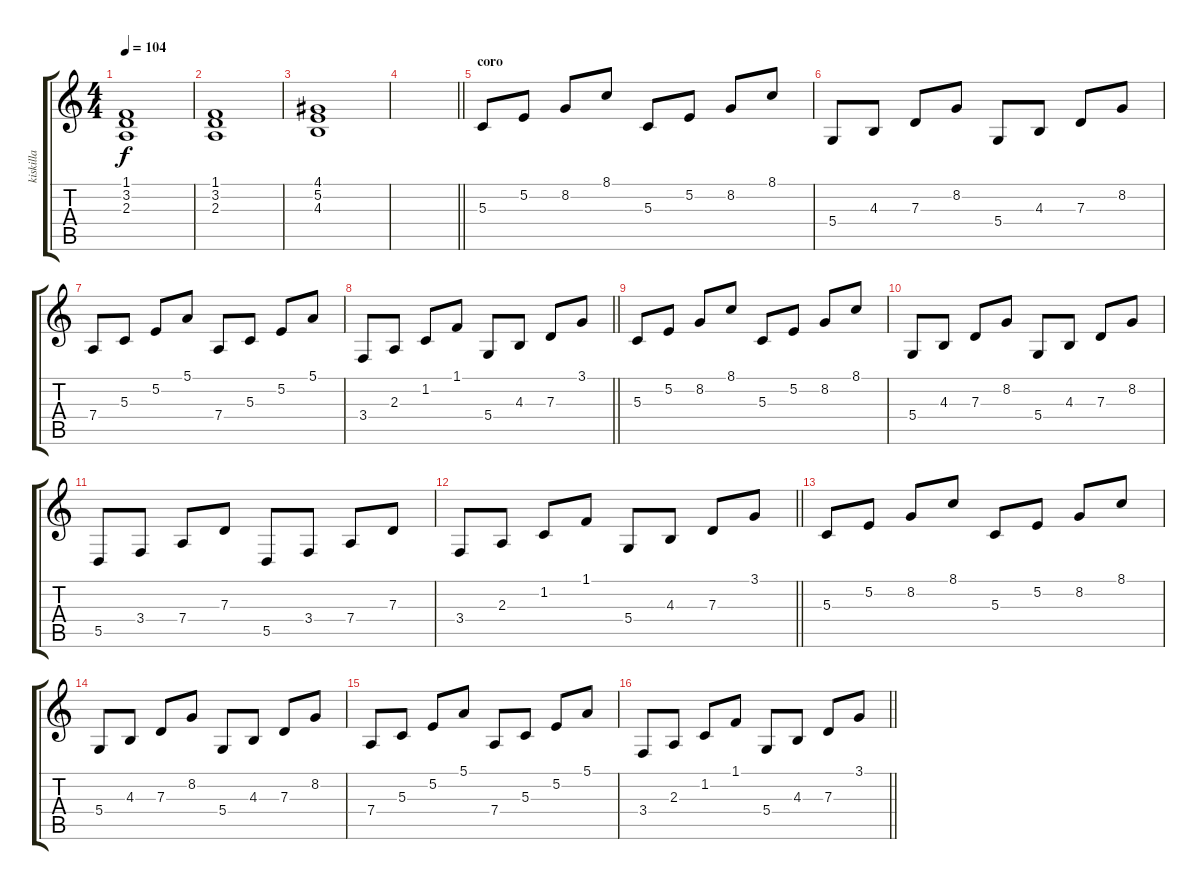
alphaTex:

\track ("kiskilla" "kiskilla") {instrument harpsichord}
\staff {score tabs}
\tuning (E4 B3 G3 D3 A2 E2) {hide}
\ts (4 4)
\tempo 104
\clef g2
\ks c
(1.1 3.2 2.3).1{dy f} |
(1.1 3.2 2.3).1 |
(4.1 5.2 4.3).1 |
\barLineRight lightlight
|
\section ("" "coro")
5.3.8{volume 11 instrument stringensemble1} 5.2.8 8.2.8 8.1.8 5.3.8 5.2.8 8.2.8 8.1.8 |
5.4.8 4.3.8 7.3.8 8.2.8 5.4.8 4.3.8 7.3.8 8.2.8 |
7.4.8 5.3.8 5.2.8 5.1.8 7.4.8 5.3.8 5.2.8 5.1.8 |
\barLineRight lightlight
3.4.8 2.3.8 1.2.8 1.1.8 5.4.8 4.3.8 7.3.8 3.1.8 |
5.3.8{volume 11 instrument stringensemble1} 5.2.8 8.2.8 8.1.8 5.3.8 5.2.8 8.2.8 8.1.8 |
5.4.8 4.3.8 7.3.8 8.2.8 5.4.8 4.3.8 7.3.8 8.2.8 |
5.5.8 3.4.8 7.4.8 7.3.8 5.5.8 3.4.8 7.4.8 7.3.8 |
\barLineRight lightlight
3.4.8 2.3.8 1.2.8 1.1.8 5.4.8 4.3.8 7.3.8 3.1.8 |
5.3.8{volume 11 instrument stringensemble1} 5.2.8 8.2.8 8.1.8 5.3.8 5.2.8 8.2.8 8.1.8 |
5.4.8 4.3.8 7.3.8 8.2.8 5.4.8 4.3.8 7.3.8 8.2.8 |
7.4.8 5.3.8 5.2.8 5.1.8 7.4.8 5.3.8 5.2.8 5.1.8 |
\barLineRight lightlight
3.4.8 2.3.8 1.2.8 1.1.8 5.4.8 4.3.8 7.3.8 3.1.8
